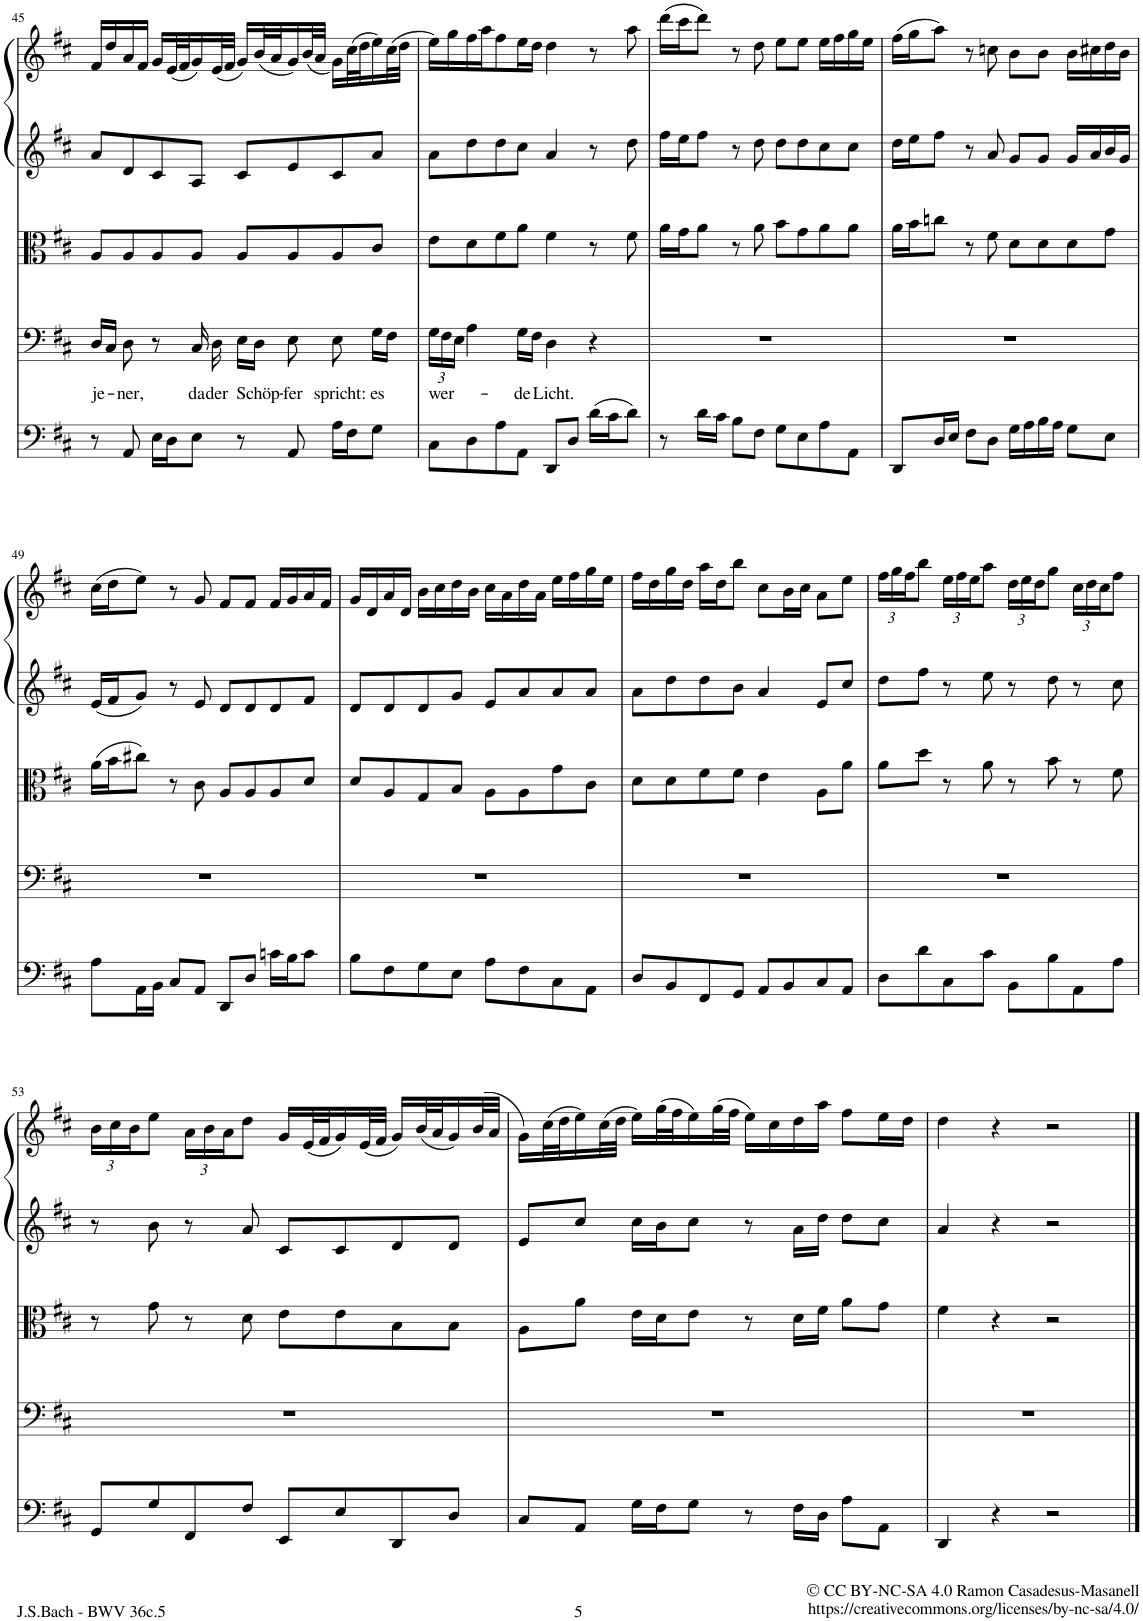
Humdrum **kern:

**kern	**kern	**text	**kern	**kern	**kern
*part5	*part4	*part4	*part3	*part2	*part1
*staff5	*staff4	*staff4	*staff3	*staff2	*staff1
*I"Organo e  Continuo.	*I"Basso.	*	*I"Viola.	*I"Violino II.	*I"Violino I.
*	*	*	*I'Vla	*I'Vln	*I'Vln
!!LO:PB:g=z
*clefF4	*clefF4	*	*clefC3	*clefG2	*clefG2
*k[f#c#]	*k[f#c#]	*	*k[f#c#]	*k[f#c#]	*k[f#c#]
*D:	*D:	*	*D:	*D:	*D:
*M2/2	*M2/2	*	*M2/2	*M2/2	*M2/2
*met(c|)	*met(c|)	*	*met(c|)	*met(c|)	*met(c|)
=45	=45	=45	=45	=45	=45
!	!	!LO:LY:b	!	!	!
8r	16D/LL	je-	8A/L	8a/L	16f#/LL
.	16C#/JJ	.	.	.	16dd/
!	!	!LO:LY:b	!	!	!
8AA/	8D\	-ner,	8A/	8d/	16a/
.	.	.	.	.	16f#/JJ
16E\LL	8r	.	8A/	8c#/	16g/LL
16D\J	.	.	.	.	(32e/L
.	.	.	.	.	32f#/J
!	!	!LO:LY:b	!	!	!
8E\J	16C#/	da	8A/J	8A/J	16g/)
!	!	!LO:LY:b	!	!	!
.	16D\	der	.	.	(32e/L
.	.	.	.	.	32f#/JJJ
!	!	!LO:LY:b	!	!	!
8r	16E\LL	Schöp-	8A/L	8c#/L	16g/LL)
.	16D\JJ	.	.	.	(32b/L
.	.	.	.	.	32a/J
!	!	!LO:LY:b	!	!	!
8AA/	8E\	-fer	8A/	8e/	16g/)
.	.	.	.	.	(<32b/L
.	.	.	.	.	32a/JJJ
!	!	!LO:LY:b	!	!	!
16A\LL	8E\	spricht:	8A/	8c#/	16g\LL)
16F#\J	.	.	.	.	(32cc#\L
.	.	.	.	.	32dd\J
!	!	!LO:LY:b	!	!	!
8G\J	16G\LL	es	8c#/J	8a/J	16ee\)
.	16F#\JJ	.	.	.	(32cc#\L
.	.	.	.	.	32dd\JJJ
=46	=46	=46	=46	=46	=46
*	*Xbrackettup	*	*	*	*
!	!	!LO:LY:b	!	!	!
8C#\L	24G\LL	wer-	8e\L	8a\L	16ee\LL)
.	24F#\	.	.	.	.
.	.	.	.	.	16gg\
.	24E\JJ	.	.	.	.
8D\	4A\	.	8d\	8dd\	16ff#\
.	.	.	.	.	16aa\J
8A\	.	.	8f#\	8dd\	8ff#\
!	!	!LO:LY:b	!	!	!
8AA\J	16G\LL	-de	8a\J	8cc#\J	16ee\L
.	16F#\JJ	.	.	.	16dd\JJ
!	!	!LO:LY:b	!	!	!
8DD/L	4D\	Licht.	4f#\	4a/	4dd\
8D/J	.	.	.	.	.
(16d\LL	4r	.	8r	8r	8r
16c#\J	.	.	.	.	.
8d\J)	.	.	8f#\	8dd\	8aa\
=47	=47	=47	=47	=47	=47
8r	1r	.	16a\LL	16ff#\LL	(16ddd\LL
.	.	.	16g\J	16ee\J	16ccc#\J
16d\LL	.	.	8a\J	8ff#\J	8ddd\J)
16c#\JJ	.	.	.	.	.
8B\L	.	.	8r	8r	8r
8F#\J	.	.	8a\	8dd\	8dd\
8G\L	.	.	8b\L	8dd\L	8ee\L
8E\	.	.	8g\	8dd\	8ee\J
8A\	.	.	8a\	8cc#\	16ee\LL
.	.	.	.	.	16ff#\
8AA\J	.	.	8a\J	8cc#\J	16gg\
.	.	.	.	.	16ee\JJ
=48	=48	=48	=48	=48	=48
8DD/L	1r	.	16a\LL	16dd\LL	(16ff#\LL
.	.	.	16b\J	16ee\J	16gg\J
16D/L	.	.	8ccn\J	8ff#\J	8aa\J)
16E/JJ	.	.	.	.	.
8F#\L	.	.	8r	8r	8r
8D\J	.	.	8f#\	8a/	8ccn\
16G\LL	.	.	8d\L	8g/L	8b\L
16A\	.	.	.	.	.
16B\	.	.	8d\	8g/J	8b\J
16A\JJ	.	.	.	.	.
8G\L	.	.	8d\	16g/LL	16b\LL
.	.	.	.	16a/	16cc#X\
8E\J	.	.	8g\J	16b/	16dd\
.	.	.	.	16g/JJ	16b\JJ
!!LO:LB:g=z
=49	=49	=49	=49	=49	=49
8A\L	1r	.	(16a\LL	(16e/LL	(16cc#\LL
.	.	.	16b\J	16f#/J	16dd\J
16AA\L	.	.	8cc#X\J)	8g/J)	8ee\J)
16BB\JJ	.	.	.	.	.
8C#/L	.	.	8r	8r	8r
8AA/J	.	.	8c#\	8e/	8g/
8DD/L	.	.	8A/L	8d/L	8f#/L
8D/J	.	.	8A/	8d/	8f#/J
16cn\LL	.	.	8A/	8d/	16f#/LL
16B\J	.	.	.	.	16g/
8c\J	.	.	8d/J	8f#/J	16a/
.	.	.	.	.	16f#/JJ
=50	=50	=50	=50	=50	=50
8B\L	1r	.	8d/L	8d/L	16g/LL
.	.	.	.	.	16d/
8F#\	.	.	8A/	8d/	16a/
.	.	.	.	.	16d/JJ
8G\	.	.	8G/	8d/	16b\LL
.	.	.	.	.	16cc#\
8E\J	.	.	8B/J	8g/J	16dd\
.	.	.	.	.	16b\JJ
8A\L	.	.	8A\L	8e/L	16cc#\LL
.	.	.	.	.	16a\
8F#\	.	.	8A\	8a/	16dd\
.	.	.	.	.	16a\JJ
8C#\	.	.	8g\	8a/	16ee\LL
.	.	.	.	.	16ff#\
8AA\J	.	.	8c#\J	8a/J	16gg\
.	.	.	.	.	16ee\JJ
=51	=51	=51	=51	=51	=51
8D/L	1r	.	8d\L	8a\L	16ff#\LL
.	.	.	.	.	16dd\
8BB/	.	.	8d\	8dd\	16gg\
.	.	.	.	.	16dd\JJ
8FF#/	.	.	8f#\	8dd\	16aa\LL
.	.	.	.	.	16dd\J
8GG/J	.	.	8f#\J	8b\J	8bb\J
8AA/L	.	.	4e\	4a/	8cc#\L
8BB/	.	.	.	.	16b\L
.	.	.	.	.	16cc#\JJ
8C#/	.	.	8A\L	8e/L	8a\L
8AA/J	.	.	8a\J	8cc#/J	8ee\J
=52	=52	=52	=52	=52	=52
*	*	*	*	*	*Xbrackettup
8D\L	1r	.	8a\L	8dd\L	24ff#\LL
.	.	.	.	.	24gg\
.	.	.	.	.	24ff#\J
8d\	.	.	8dd\J	8ff#\J	8bb\J
8C#\	.	.	8r	8r	24ee\LL
.	.	.	.	.	24ff#\
.	.	.	.	.	24ee\J
8c#\J	.	.	8a\	8ee\	8aa\J
8BB\L	.	.	8r	8r	24dd\LL
.	.	.	.	.	24ee\
.	.	.	.	.	24dd\J
8B\	.	.	8b\	8dd\	8gg\J
8AA\	.	.	8r	8r	24cc#\LL
.	.	.	.	.	24dd\
.	.	.	.	.	24cc#\J
8A\J	.	.	8f#\	8cc#\	8ff#\J
!!LO:LB:g=z
=53	=53	=53	=53	=53	=53
8GG/L	1r	.	8r	8r	24b\LL
.	.	.	.	.	24cc#\
.	.	.	.	.	24b\J
8G/	.	.	8g\	8b\	8ee\J
8FF#/	.	.	8r	8r	24a\LL
.	.	.	.	.	24b\
.	.	.	.	.	24a\J
8F#/J	.	.	8d\	8a/	8dd\J
8EE/L	.	.	8e\L	8c#/L	16g/LL
.	.	.	.	.	(32e/L
.	.	.	.	.	32f#/J
8E/	.	.	8e\	8c#/	16g/)
.	.	.	.	.	(32e/L
.	.	.	.	.	32f#/JJJ
8DD/	.	.	8B\	8d/	16g/LL)
.	.	.	.	.	(32b/L
.	.	.	.	.	32a/J
8D/J	.	.	8B\J	8d/J	16g/)
.	.	.	.	.	(32b/L
.	.	.	.	.	32a/JJJ
=54	=54	=54	=54	=54	=54
8C#/L	1r	.	8A\L	8e/L	16g\LL)
.	.	.	.	.	(32cc#\L
.	.	.	.	.	32dd\J
8AA/J	.	.	8a\J	8cc#/J	16ee\)
.	.	.	.	.	(32cc#\L
.	.	.	.	.	32dd\JJJ
16G\LL	.	.	16e\LL	16cc#\LL	16ee\LL)
16F#\J	.	.	16d\J	16b\J	(32gg\L
.	.	.	.	.	32ff#\J
8G\J	.	.	8e\J	8cc#\J	16ee\)
.	.	.	.	.	(32gg\L
.	.	.	.	.	32ff#\JJJ
8r	.	.	8r	8r	16ee\LL)
.	.	.	.	.	16cc#\
16F#\LL	.	.	16d\LL	16a\LL	16dd\
16D\JJ	.	.	16f#\JJ	16dd\JJ	16aa\JJ
8A\L	.	.	8a\L	8dd\L	8ff#\L
8AA\J	.	.	8g\J	8cc#\J	16ee\L
.	.	.	.	.	16dd\JJ
=55	=55	=55	=55	=55	=55
4DD/	1r	.	4f#\	4a/	4dd\
4r	.	.	4r	4r	4r
2r	.	.	2r	2r	2r
==	==	==	==	==	==
*-	*-	*-	*-	*-	*-
